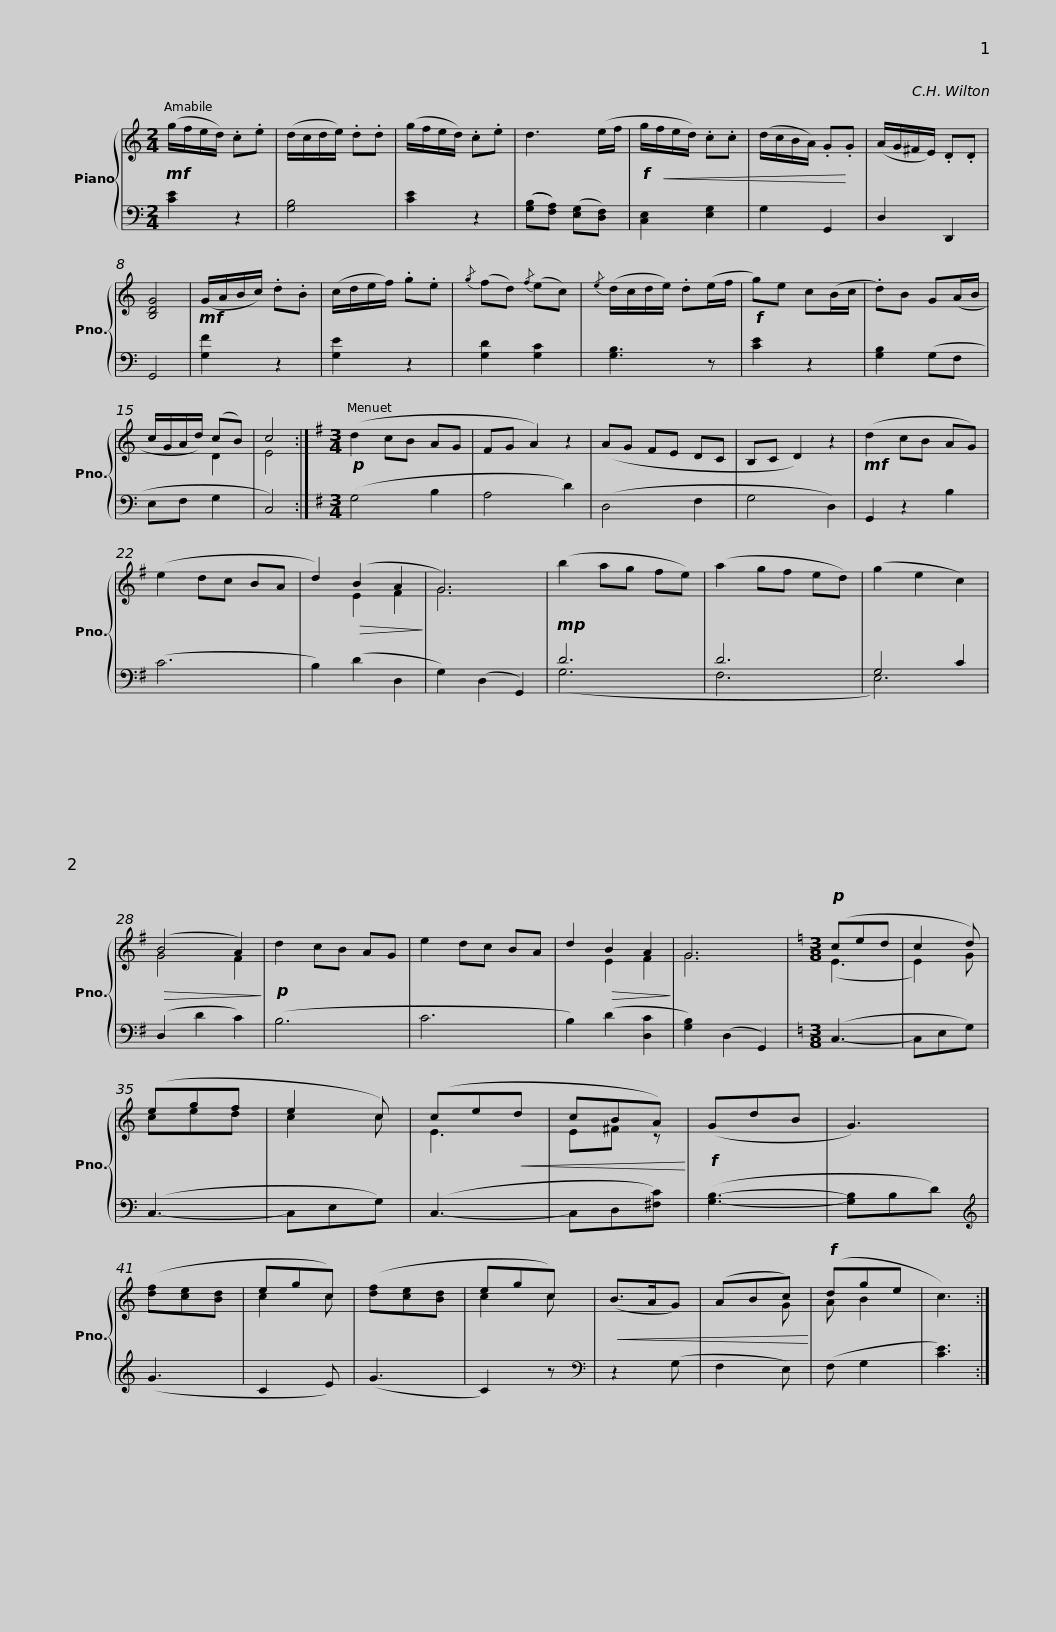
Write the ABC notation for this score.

X:1
%%score { ( 1 3 ) | ( 2 4 ) }
L:1/8
M:2/4
I:linebreak $
K:C
V:1 treble
V:3 treble
V:2 bass
V:4 bass
V:1
!mf! (g/f/e/d/) .c.e | (d/c/d/e/) .d.d | (g/f/e/d/) .c.e | d3 (e/f/ |$!f! g/!<(!f/e/d/) .c.c | %5
 (d/c/B/A/) .G!<)!.G | (A/G/^F/E/) .D.D | [B,DG]4 |$!mf! (G/A/B/c/) .d.B | (c/d/e/f/) .g.e | %10
{/g} (fd){/f} (ec) |{/e} (d/c/d/e/) .d(e/f/ |$!f! g)e c(B/c/ | .d)B G(A/B/ | c/G/A/d/) (cB) | %15
 c4 :|$[K:G][M:3/4]!p! (d2 cB AG | FG A2) z2 | (AG FE DC | B,C D2) z2 |$ %20
!mf! (d2 cB AG) | (e2 dc BA | d2)!>(! (B2 A2!>)! | G6) |$!mp! (b2 ag fe) | %25
 (a2 gf ed) | (g2 e2 c2) |!>(! (B4 A2)!>)! |$!p! d2 cB AG | e2 dc BA | %30
 d2!>(! B2 A2!>)! | G6 |$[K:C][M:3/8]!p! (ced | c2 d) | (egf | %35
 e2 c) |$ (ce!<(!d | cBA)!<)! |!f! (GdB | G3) |$ %40
 ([df][ce][Bd] | egc) | ([df][ce][Bd] | egc) |$!<(! (B>AG) | %45
 (ABc)!<)! |!f! (dge | c3) :| %48
V:2
 [CE]2 z2 | [G,B,]4 | [CE]2 z2 | (([G,B,][F,A,])) ([E,G,][D,F,]) |$ [C,E,]2 [E,G,]2 | %5
 G,2 G,,2 | D,2 D,,2 | G,,4 |$ [G,F]2 z2 | [G,E]2 z2 | %10
 [G,D]2 [G,C]2 | [G,B,]3 z |$ [CE]2 z2 | [G,B,]2 (G,F, | E,F, G,2 | %15
 C,4) :|$[K:G][M:3/4] (G,4 B,2 | A,4 D2) | (D,4 F,2 | G,4 D,2) |$ %20
 G,,2 z2 B,2 | (C6 | B,2) (D2 D,2 | G,2) (D,2 G,,2) |$ D6 | %25
 D6 | G,4 C2 | (D,2 D2 C2) |$ (B,6 | C6 | %30
 B,2) (D2 [D,C]2 | [G,B,]2) (D,2 G,,2) |$[K:C][M:3/8] (C,3- | C,E,G,) | (C,3- | %35
 C,E,G,) |$ (C,3- | C,D,[^F,C]) | ([G,B,]3- | [G,B,]B,D) |$ %40
[K:treble] (G3 | C2 E) | (G3 | C2) z |$[K:bass] z2 (G, | %45
 F,2 E,) | (F, G,2 | [CE]3) :| %48
V:3
 x4 | x4 | x4 | x4 |$ x4 | %5
 x4 | x4 | x4 |$ x4 | x4 | %10
 x4 | x4 |$ x4 | x4 | x2 D2 | %15
 E4 :|$[K:G][M:3/4] x6 | x6 | x6 | x6 |$ %20
 x6 | x6 | x2 E2 F2 | G6 |$ x6 | %25
 x6 | x6 | G4 F2 |$ x6 | x6 | %30
 x2 E2 F2 | G6 |$[K:C][M:3/8] (E3 | E2) G | ced | %35
 c2 c |$ E3 | E^F z | x3 | x3 |$ %40
 x3 | c2 c | x3 | c2 c |$ x3 | %45
 x2 G | A B2 | x3 :| %48
V:4
 x4 | x4 | x4 | x4 |$ x4 | %5
 x4 | x4 | x4 |$ x4 | x4 | %10
 x4 | x4 |$ x4 | x4 | x4 | %15
 x4 :|$[K:G][M:3/4] x6 | x6 | x6 | x6 |$ %20
 x6 | x6 | x6 | x6 |$ (G,6 | %25
 F,6 | E,6) | x6 |$ x6 | x6 | %30
 x6 | x6 |$[K:C][M:3/8] x3 | x3 | x3 | %35
 x3 |$ x3 | x3 | x3 | x3 |$ %40
[K:treble] x3 | x3 | x3 | x3 |$[K:bass] x3 | %45
 x3 | x3 | x3 :| %48
